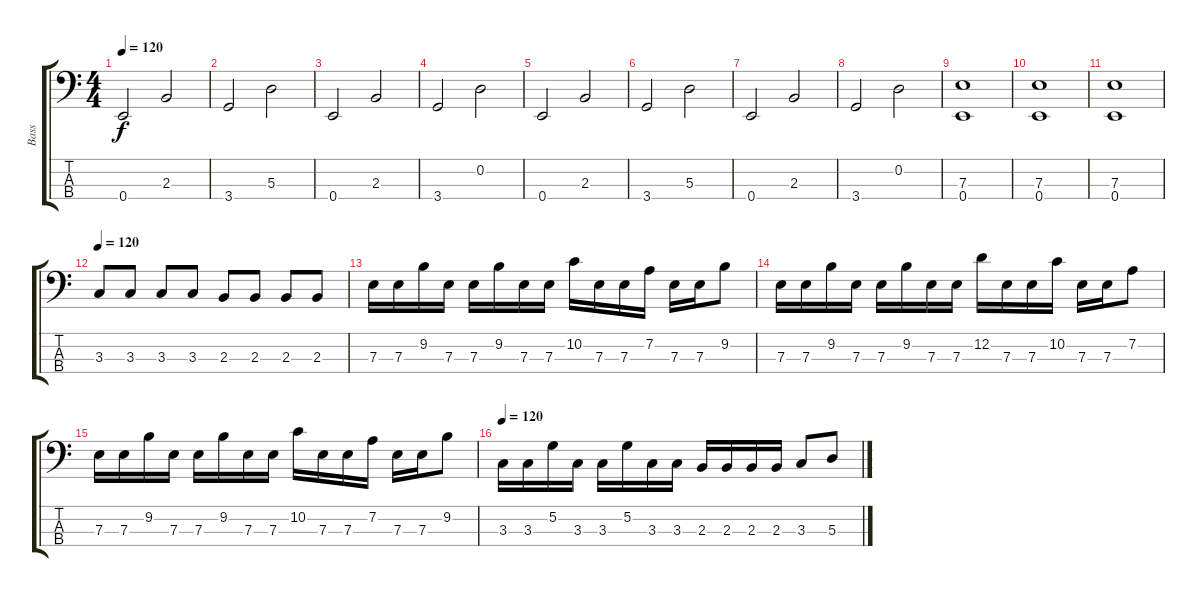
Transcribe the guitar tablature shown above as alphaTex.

\track ("Bass" "Bass") {instrument electricbassfinger}
\staff {score tabs}
\tuning (G2 D2 A1 E1) {hide}
\ts (4 4)
\tempo 120
\clef f4
\ks c
0.4.2{dy f} 2.3.2 |
3.4.2 5.3.2 |
0.4.2 2.3.2 |
3.4.2 0.2.2 |
0.4.2 2.3.2 |
3.4.2 5.3.2 |
0.4.2 2.3.2 |
3.4.2 0.2.2 |
(7.3 0.4).1{volume 16} |
(7.3 0.4).1 |
(7.3 0.4).1 |
\tempo 120
3.3.8 3.3.8 3.3.8 3.3.8 2.3.8 2.3.8 2.3.8 2.3.8 |
7.3.16 7.3.16 9.2.16 7.3.16 7.3.16 9.2.16 7.3.16 7.3.16 10.2.16 7.3.16 7.3.16 7.2.16 7.3.16 7.3.16 9.2.8 |
7.3.16 7.3.16 9.2.16 7.3.16 7.3.16 9.2.16 7.3.16 7.3.16 12.2.16 7.3.16 7.3.16 10.2.16 7.3.16 7.3.16 7.2.8 |
7.3.16 7.3.16 9.2.16 7.3.16 7.3.16 9.2.16 7.3.16 7.3.16 10.2.16 7.3.16 7.3.16 7.2.16 7.3.16 7.3.16 9.2.8 |
\tempo 120
3.3.16 3.3.16 5.2.16 3.3.16 3.3.16 5.2.16 3.3.16 3.3.16 2.3.16 2.3.16 2.3.16 2.3.16 3.3.8 5.3.8
